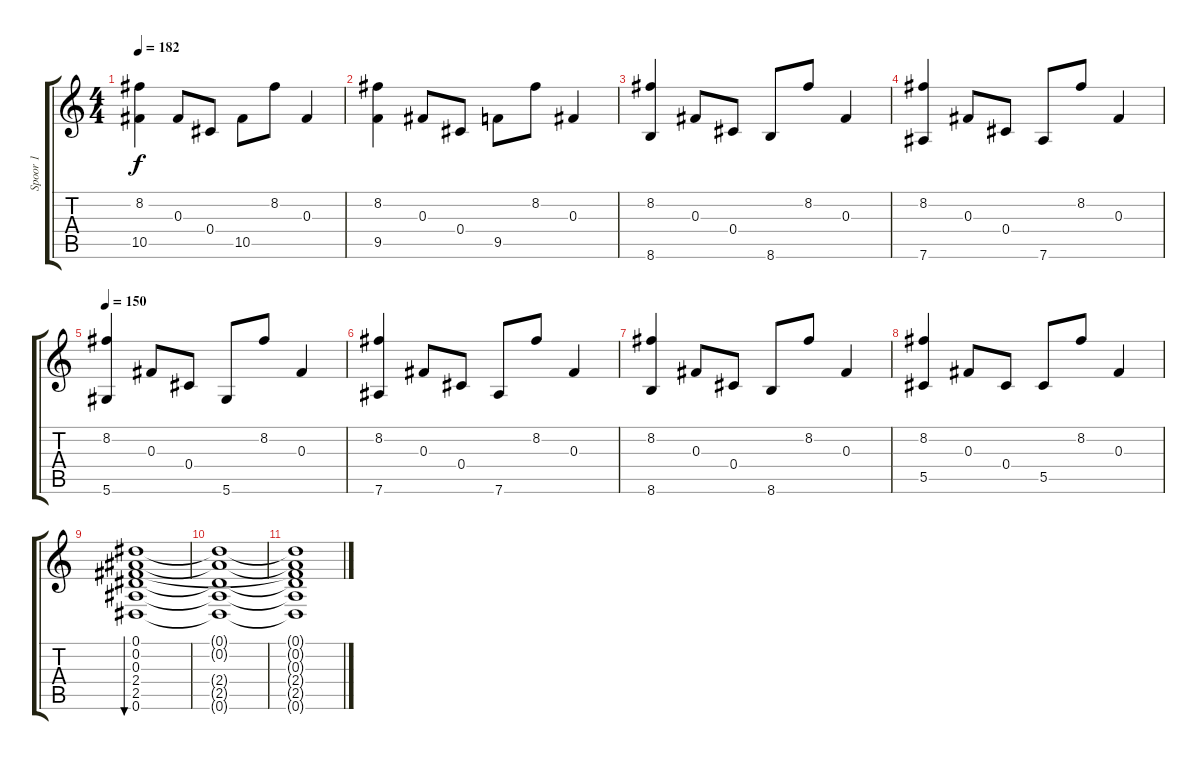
\track ("Spoor 1" "Spoor 1") {instrument acousticguitarnylon}
\staff {score tabs}
\tuning (Eb4 Bb3 Gb3 Db3 Ab2 Eb2) {hide}
\ts (4 4)
\tempo 182
\clef g2
\ks c
(8.2 10.5).4{dy f} 0.3.8 0.4.8 10.5.8 8.2.8 0.3.4 |
(8.2 9.5).4 0.3.8 0.4.8 9.5.8 8.2.8 0.3.4 |
(8.2 8.6).4 0.3.8 0.4.8 8.6.8 8.2.8 0.3.4 |
(8.2 7.6).4 0.3.8 0.4.8 7.6.8 8.2.8 0.3.4 |
\tempo 150
(8.2 5.6).4 0.3.8 0.4.8 5.6.8 8.2.8 0.3.4 |
(8.2 7.6).4 0.3.8 0.4.8 7.6.8 8.2.8 0.3.4 |
(8.2 8.6).4 0.3.8 0.4.8 8.6.8 8.2.8 0.3.4 |
(8.2 5.5).4 0.3.8 0.4.8 5.5.8 8.2.8 0.3.4 |
(0.1 0.2 0.3 2.4 2.5 0.6).1{bu 480} |
(0.1{t} 0.2{t} 2.4{t} 2.5{t} 0.6{t}).1 |
(0.1{t} 0.2{t} 0.3{t} 2.4{t} 2.5{t} 0.6{t}).1
